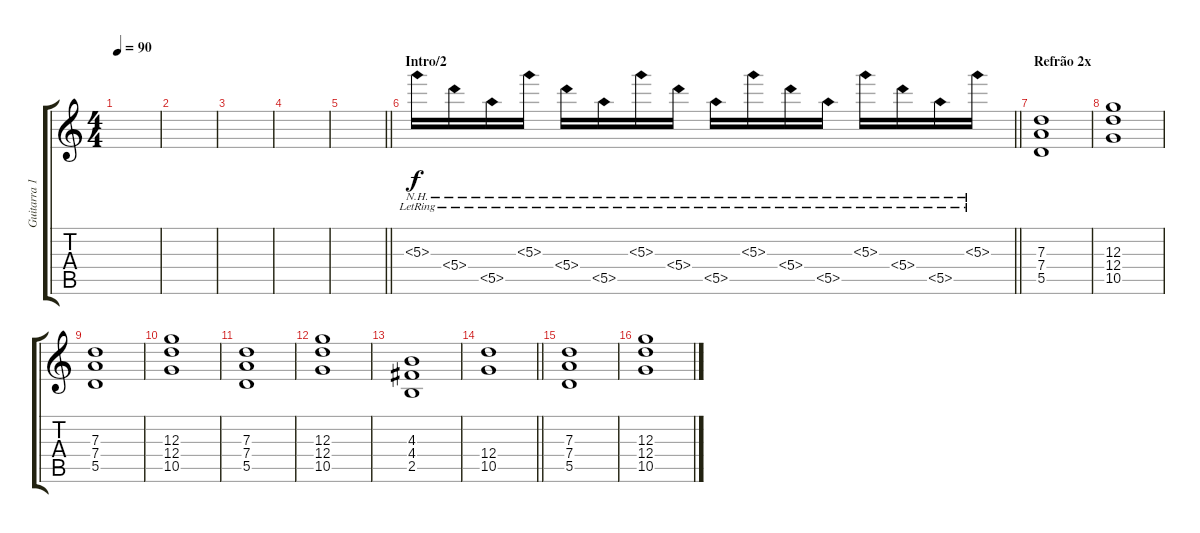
\track ("Guitarra 1" "Guitarra 1") {instrument overdrivenguitar}
\staff {score tabs}
\tuning (E4 B3 G3 D3 A2 D2) {hide}
\ts (4 4)
\tempo 90
\clef g2
\ks c
|
|
|
|
\barLineRight lightlight
|
\section ("" "Intro/2")
\barLineRight lightlight
5.3{nh lr}.16 5.4{nh lr}.16 5.5{nh lr}.16 5.3{nh lr}.16 5.4{nh lr}.16 5.5{nh lr}.16 5.3{nh lr}.16 5.4{nh lr}.16 5.5{nh lr}.16 5.3{nh lr}.16 5.4{nh lr}.16 5.5{nh lr}.16 5.3{nh lr}.16 5.4{nh lr}.16 5.5{nh lr}.16 5.3{nh lr}.16 |
\section ("" "Refrão 2x")
(7.3 7.4 5.5).1 |
(12.3 12.4 10.5).1 |
(7.3 7.4 5.5).1 |
(12.3 12.4 10.5).1 |
(7.3 7.4 5.5).1 |
(12.3 12.4 10.5).1 |
(4.3 4.4 2.5).1 |
\barLineRight lightlight
(12.4 10.5).1 |
(7.3 7.4 5.5).1 |
(12.3 12.4 10.5).1
